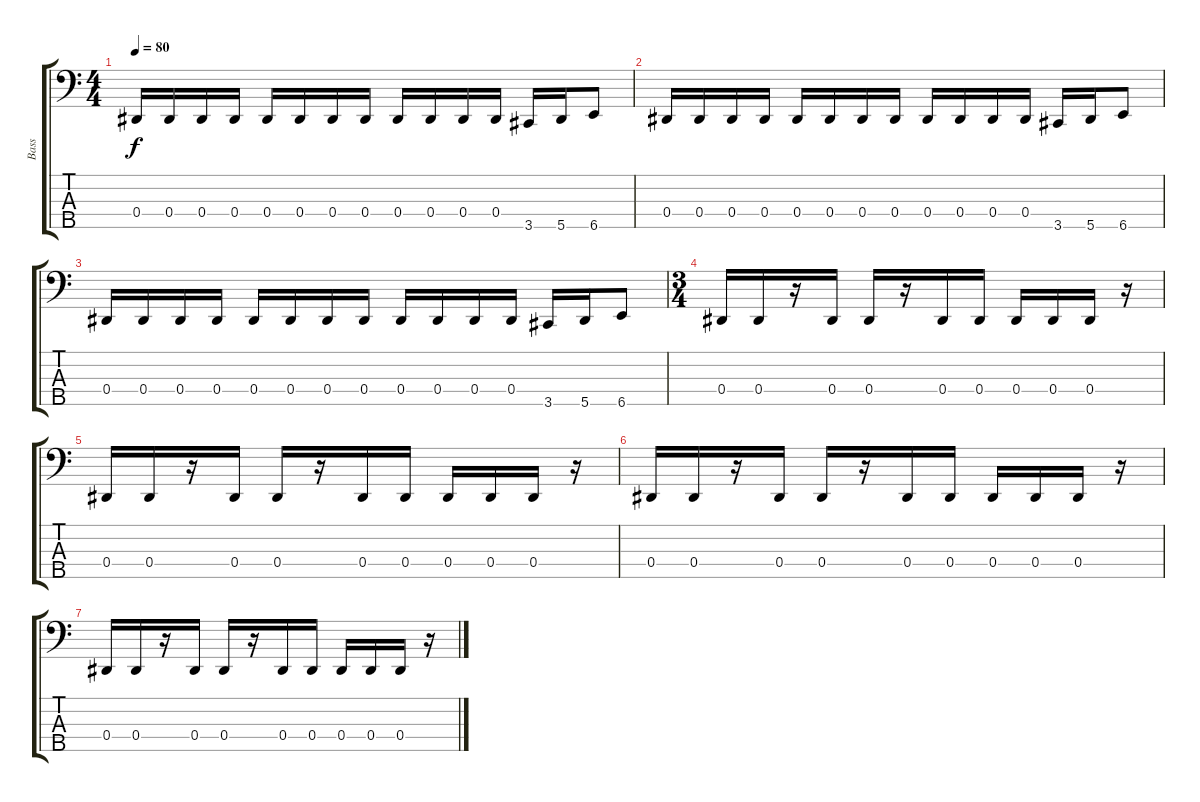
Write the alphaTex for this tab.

\track ("Bass" "Bass") {instrument electricbasspick}
\staff {score tabs}
\tuning (Gb2 Db2 Ab1 Eb1 Bb0) {hide}
\ts (4 4)
\tempo 80
\clef f4
\ks c
0.4.16{dy f} 0.4.16 0.4.16 0.4.16 0.4.16 0.4.16 0.4.16 0.4.16 0.4.16 0.4.16 0.4.16 0.4.16 3.5.16 5.5.16 6.5.8 |
0.4.16 0.4.16 0.4.16 0.4.16 0.4.16 0.4.16 0.4.16 0.4.16 0.4.16 0.4.16 0.4.16 0.4.16 3.5.16 5.5.16 6.5.8 |
0.4.16 0.4.16 0.4.16 0.4.16 0.4.16 0.4.16 0.4.16 0.4.16 0.4.16 0.4.16 0.4.16 0.4.16 3.5.16 5.5.16 6.5.8 |
\ts (3 4)
0.4.16 0.4.16 r.16 0.4.16 0.4.16 r.16 0.4.16 0.4.16 0.4.16 0.4.16 0.4.16 r.16 |
0.4.16 0.4.16 r.16 0.4.16 0.4.16 r.16 0.4.16 0.4.16 0.4.16 0.4.16 0.4.16 r.16 |
0.4.16 0.4.16 r.16 0.4.16 0.4.16 r.16 0.4.16 0.4.16 0.4.16 0.4.16 0.4.16 r.16 |
0.4.16 0.4.16 r.16 0.4.16 0.4.16 r.16 0.4.16 0.4.16 0.4.16 0.4.16 0.4.16 r.16
